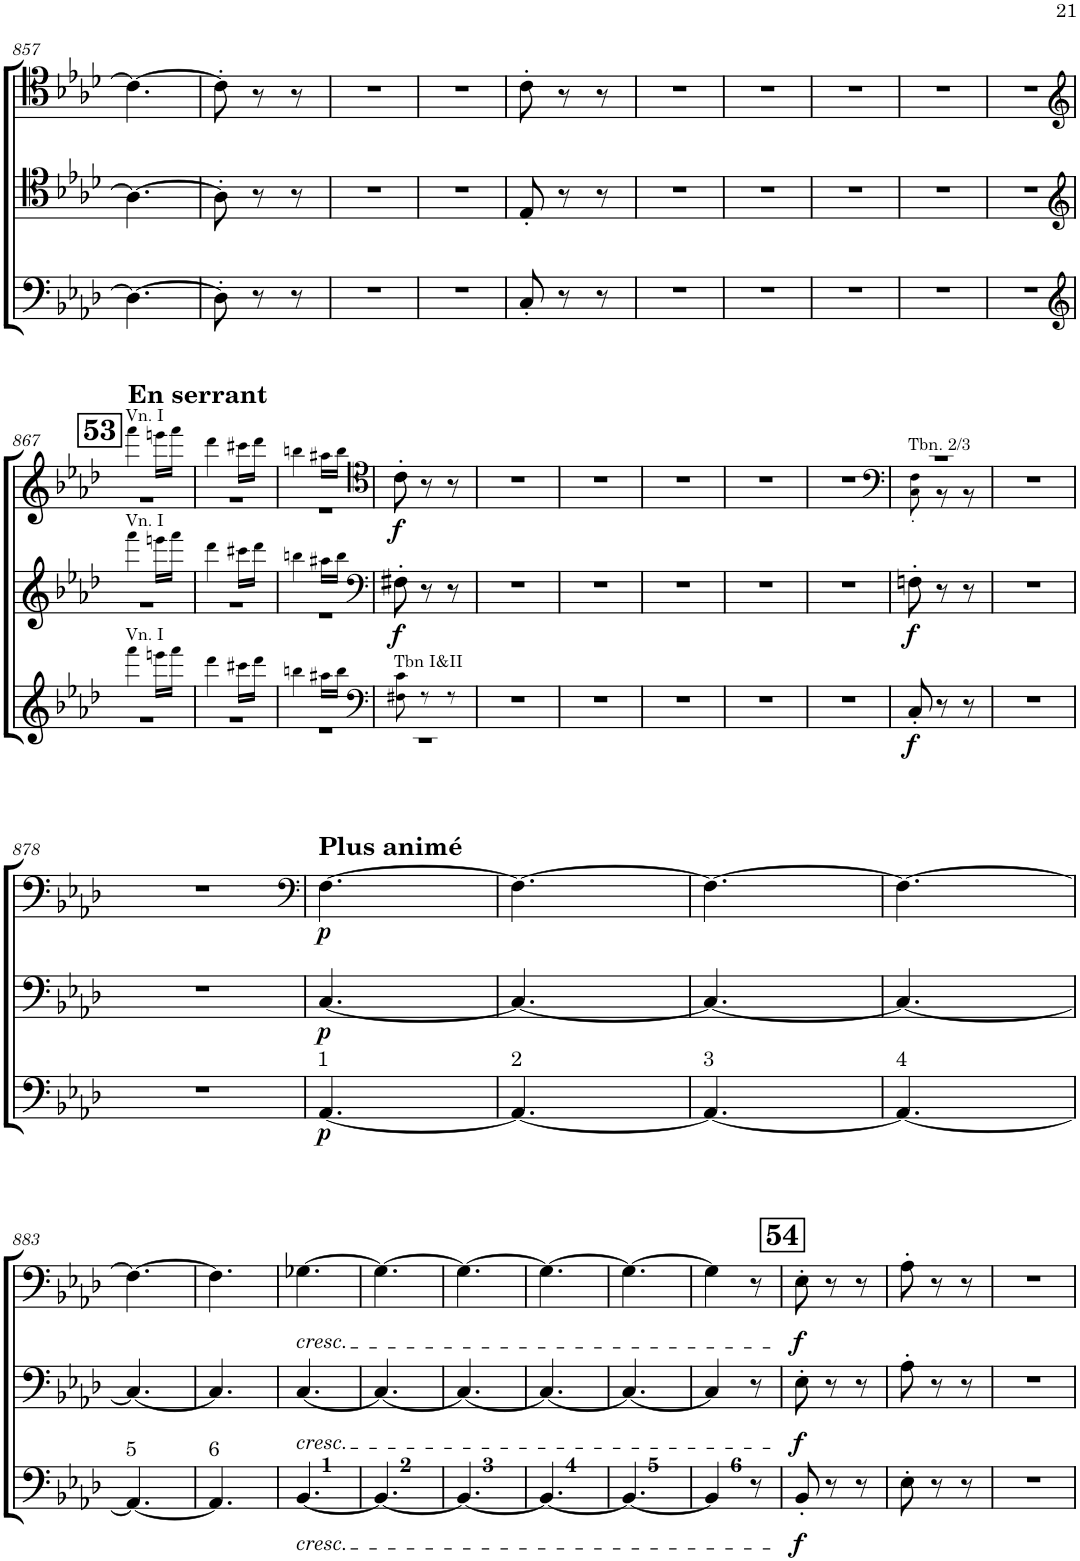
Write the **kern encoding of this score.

**kern	**dynam	**kern	**dynam	**kern	**dynam
*part3	*part3	*part2	*part2	*part1	*part1
*staff3	*staff3	*staff2	*staff2	*staff1	*staff1
*I"Trombone 3	*	*I"Trombone 2	*	*I"Trombone 1	*
*I'Trb	*	*I'Trb	*	*I'Trb	*
!!LO:PB:g=z
*clefF4	*	*clefC4	*	*clefC4	*
*k[b-e-a-d-]	*	*k[b-e-a-d-]	*	*k[b-e-a-d-]	*
*M3/8	*	*M3/8	*	*M3/8	*
=857	=857	=857	=857	=857	=857
4.D\_	.	4.A\_	.	4.c\_	.
=858	=858	=858	=858	=858	=858
8D'\]	.	8A'\]	.	8c'>\]	.
8r	.	8r	.	8r	.
8r	.	8r	.	8r	.
=859	=859	=859	=859	=859	=859
4.r	.	4.r	.	4.r	.
=860	=860	=860	=860	=860	=860
4.r	.	4.r	.	4.r	.
=861	=861	=861	=861	=861	=861
8C'/	.	8E-'/	.	8c'\	.
8r	.	8r	.	8r	.
8r	.	8r	.	8r	.
=862	=862	=862	=862	=862	=862
4.r	.	4.r	.	4.r	.
=863	=863	=863	=863	=863	=863
4.r	.	4.r	.	4.r	.
=864	=864	=864	=864	=864	=864
4.r	.	4.r	.	4.r	.
=865	=865	=865	=865	=865	=865
4.r	.	4.r	.	4.r	.
=866	=866	=866	=866	=866	=866
4.r	.	4.r	.	4.r	.
!!LO:LB:g=z
=867	=867	=867	=867	=867	=867
!!LO:REH:place=s1:a:B:cj:fs=14:t=53
*clefG2	*	*clefG2	*	*clefG2	*
*^	*	*^	*	*^	*
!	!	!	!	!	!	!LO:TX:a:B:t=En serrant	!	!
!	!	!	!	!	!	!LO:TX:a:t=Vn. I	!	!
!	!	!	!LO:TX:a:t=Vn. I	!	!	!	!	!
!LO:TX:a:t=Vn. I	!	!	!	!	!	!	!	!
4fff!\	4.r	.	4fff!\	4.r	.	4fff!\	4.r	.
16eeen!\LL	.	.	16eeen!\LL	.	.	16eeen!\LL	.	.
16fff!\JJ	.	.	16fff!\JJ	.	.	16fff!\JJ	.	.
=868	=868	=868	=868	=868	=868	=868	=868	=868
4ddd-!\	4.r	.	4ddd-!\	4.r	.	4ddd-!\	4.r	.
16ccc#X!\LL	.	.	16ccc#X!\LL	.	.	16ccc#X!\LL	.	.
16ddd-!\JJ	.	.	16ddd-!\JJ	.	.	16ddd-!\JJ	.	.
=869	=869	=869	=869	=869	=869	=869	=869	=869
4bbn!\	4.r	.	4bbn!\	4.r	.	4bbn!\	4.r	.
16aa#X!\LL	.	.	16aa#X!\LL	.	.	16aa#X!\LL	.	.
16bb!\JJ	.	.	16bb!\JJ	.	.	16bb!\JJ	.	.
*	*	*	*v	*v	*	*	*	*
*	*	*	*	*	*v	*v	*
=870	=870	=870	=870	=870	=870	=870
*clefF4	*	*	*clefF4	*	*clefC4	*
!LO:TX:a:t=Tbn I&II	!	!	!	!	!	!
!	!	!	!	!LO:DY:b	!	!LO:DY:b
8F#X!\ 8c!\	4.r	.	8F#X'\	f	8c'\	f
8r	.	.	8r	.	8r	.
8r	.	.	8r	.	8r	.
*v	*v	*	*	*	*	*
=871	=871	=871	=871	=871	=871
4.r	.	4.r	.	4.r	.
=872	=872	=872	=872	=872	=872
4.r	.	4.r	.	4.r	.
=873	=873	=873	=873	=873	=873
4.r	.	4.r	.	4.r	.
=874	=874	=874	=874	=874	=874
4.r	.	4.r	.	4.r	.
=875	=875	=875	=875	=875	=875
4.r	.	4.r	.	4.r	.
=876	=876	=876	=876	=876	=876
*	*	*	*	*clefF4	*
*	*	*	*	*^	*
!	!	!	!	!LO:TX:a:t=Tbn. 2/3	!	!
!	!LO:DY:b	!	!LO:DY:b	!	!	!
8C'/	f	8Fn'\	f	4.r	8C!\' 8F!\'	.
8r	.	8r	.	.	8r	.
8r	.	8r	.	.	8r	.
*	*	*	*	*v	*v	*
=877	=877	=877	=877	=877	=877
4.r	.	4.r	.	4.r	.
!!LO:LB:g=z
=878	=878	=878	=878	=878	=878
4.r	.	4.r	.	4.r	.
=879	=879	=879	=879	=879	=879
*	*	*	*	*clefF4	*
!	!	!	!	!LO:TX:a:B:t=Plus animé	!
!LO:TX:a:t=1	!	!	!	!	!
!	!LO:DY:b	!	!LO:DY:b	!	!LO:DY:b
[4.AA-/	p	[4.C/	p	[4.F\	p
=880	=880	=880	=880	=880	=880
!LO:TX:a:t=2	!	!	!	!	!
4.AA-/_	.	4.C/_	.	4.F\_	.
=881	=881	=881	=881	=881	=881
!LO:TX:a:t=3	!	!	!	!	!
4.AA-/_	.	4.C/_	.	4.F\_	.
=882	=882	=882	=882	=882	=882
!LO:TX:a:t=4	!	!	!	!	!
4.AA-/_	.	4.C/_	.	4.F\_	.
!!LO:LB:g=z
=883	=883	=883	=883	=883	=883
!LO:TX:a:t=5	!	!	!	!	!
4.AA-/_	.	4.C/_	.	4.F\_	.
=884	=884	=884	=884	=884	=884
!LO:TX:a:t=6	!	!	!	!	!
4.AA-/]	.	4.C/]	.	4.F\]	.
=885	=885	=885	=885	=885	=885
!	!	!	!	!LO:TX:b:i:t=cresc.	!
!	!	!LO:TX:b:i:t=cresc.	!	!	!
!LO:TX:a:B:t=1	!	!	!	!	!
!LO:TX:b:i:t=cresc.	!	!	!	!	!
[4.BB-/	.	[4.C/	.	[4.G-X\	.
=886	=886	=886	=886	=886	=886
!LO:TX:a:B:t=2	!	!	!	!	!
4.BB-/_	.	4.C/_	.	4.G-\_	.
=887	=887	=887	=887	=887	=887
!LO:TX:a:B:t=3	!	!	!	!	!
4.BB-/_	.	4.C/_	.	4.G-\_	.
=888	=888	=888	=888	=888	=888
!LO:TX:a:B:t=4	!	!	!	!	!
4.BB-/_	.	4.C/_	.	4.G-\_	.
=889	=889	=889	=889	=889	=889
!LO:TX:a:B:t=5	!	!	!	!	!
4.BB-/_	.	4.C/_	.	4.G-\_	.
=890	=890	=890	=890	=890	=890
!LO:TX:a:B:t=6	!	!	!	!	!
4BB-/]	.	4C/]	.	4G-\]	.
8r	.	8r	.	8r	.
!!LO:REH:place=s1:a:B:cj:fs=14:t=54
=891	=891	=891	=891	=891	=891
!	!LO:DY:b	!	!LO:DY:b	!	!LO:DY:b
8BB-'/	f	8E-'\	f	8E-'\	f
8r	.	8r	.	8r	.
8r	.	8r	.	8r	.
=892	=892	=892	=892	=892	=892
8E-'\	.	8A-'\	.	8A-'\	.
8r	.	8r	.	8r	.
8r	.	8r	.	8r	.
=893	=893	=893	=893	=893	=893
4.r	.	4.r	.	4.r	.
=	=	=	=	=	=
*-	*-	*-	*-	*-	*-
